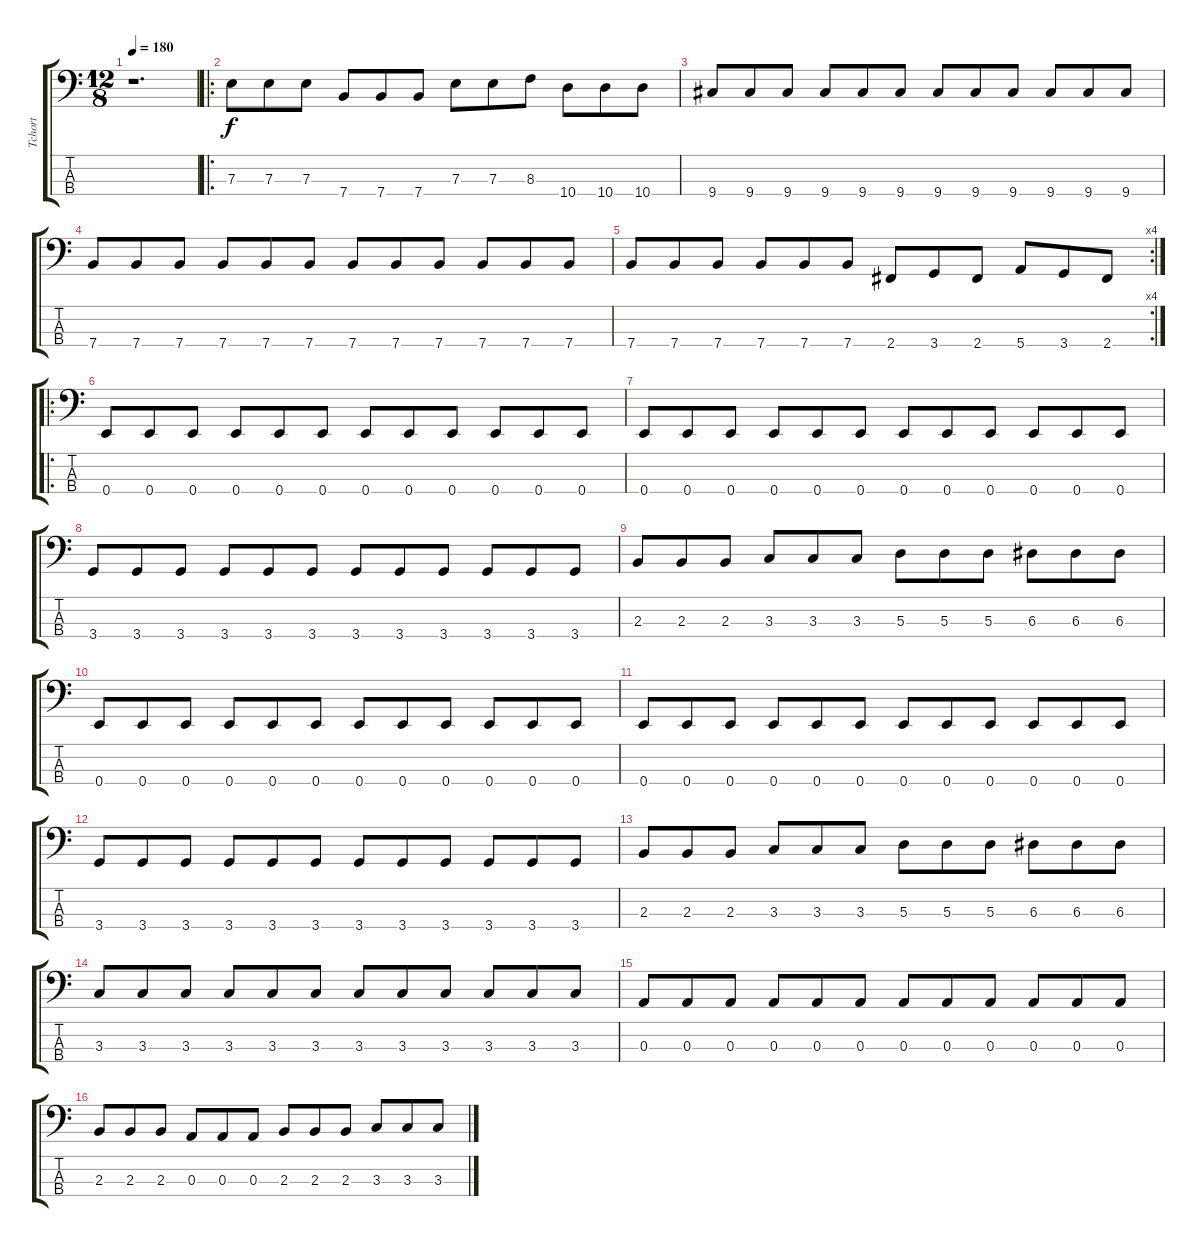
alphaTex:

\track ("Tchort" "Tchort") {instrument electricbassfinger}
\staff {score tabs}
\tuning (G2 D2 A1 E1) {hide}
\ts (12 8)
\tempo 180
\clef f4
\ks c
r.1{d dy f instrument electricbassfinger} |
\ro
7.3.8 7.3.8 7.3.8 7.4.8 7.4.8 7.4.8 7.3.8 7.3.8 8.3.8 10.4.8 10.4.8 10.4.8 |
9.4.8 9.4.8 9.4.8 9.4.8 9.4.8 9.4.8 9.4.8 9.4.8 9.4.8 9.4.8 9.4.8 9.4.8 |
7.4.8 7.4.8 7.4.8 7.4.8 7.4.8 7.4.8 7.4.8 7.4.8 7.4.8 7.4.8 7.4.8 7.4.8 |
\rc 4
7.4.8 7.4.8 7.4.8 7.4.8 7.4.8 7.4.8 2.4.8 3.4.8 2.4.8 5.4.8 3.4.8 2.4.8 |
\ro
0.4.8 0.4.8 0.4.8 0.4.8 0.4.8 0.4.8 0.4.8 0.4.8 0.4.8 0.4.8 0.4.8 0.4.8 |
0.4.8 0.4.8 0.4.8 0.4.8 0.4.8 0.4.8 0.4.8 0.4.8 0.4.8 0.4.8 0.4.8 0.4.8 |
3.4.8 3.4.8 3.4.8 3.4.8 3.4.8 3.4.8 3.4.8 3.4.8 3.4.8 3.4.8 3.4.8 3.4.8 |
2.3.8 2.3.8 2.3.8 3.3.8 3.3.8 3.3.8 5.3.8 5.3.8 5.3.8 6.3.8 6.3.8 6.3.8 |
0.4.8 0.4.8 0.4.8 0.4.8 0.4.8 0.4.8 0.4.8 0.4.8 0.4.8 0.4.8 0.4.8 0.4.8 |
0.4.8 0.4.8 0.4.8 0.4.8 0.4.8 0.4.8 0.4.8 0.4.8 0.4.8 0.4.8 0.4.8 0.4.8 |
3.4.8 3.4.8 3.4.8 3.4.8 3.4.8 3.4.8 3.4.8 3.4.8 3.4.8 3.4.8 3.4.8 3.4.8 |
2.3.8 2.3.8 2.3.8 3.3.8 3.3.8 3.3.8 5.3.8 5.3.8 5.3.8 6.3.8 6.3.8 6.3.8 |
3.3.8 3.3.8 3.3.8 3.3.8 3.3.8 3.3.8 3.3.8 3.3.8 3.3.8 3.3.8 3.3.8 3.3.8 |
0.3.8 0.3.8 0.3.8 0.3.8 0.3.8 0.3.8 0.3.8 0.3.8 0.3.8 0.3.8 0.3.8 0.3.8 |
2.3.8 2.3.8 2.3.8 0.3.8 0.3.8 0.3.8 2.3.8 2.3.8 2.3.8 3.3.8 3.3.8 3.3.8
